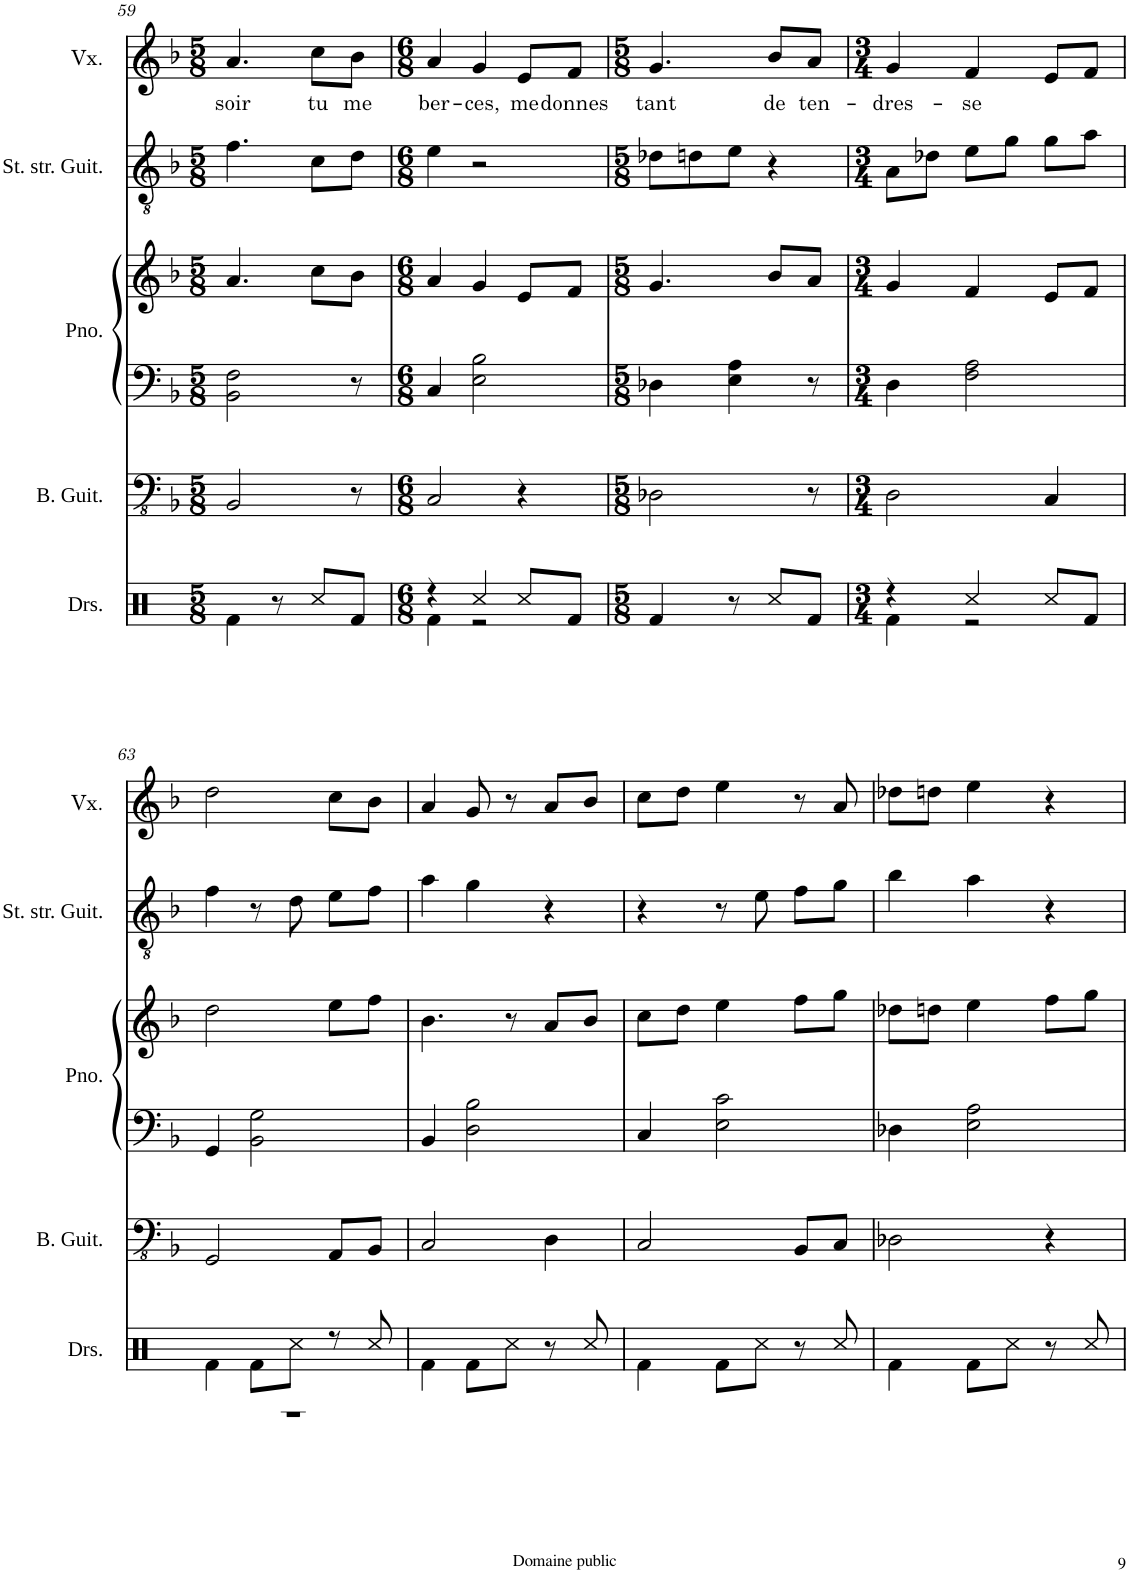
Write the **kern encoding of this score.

**kern	**kern	**kern	**kern	**kern	**kern	**text
*part5	*part4	*part3	*part3	*part2	*part1	*part1
*staff6	*staff5	*staff4	*staff3	*staff2	*staff1	*staff1
*I"Drumset	*I"Bass Guitar	*I"Piano	*	*I"Steel string Guitar	*I"Voix	*
*I'Drs.	*I'B. Guit.	*I'Pno.	*	*I'St. str. Guit.	*I'Vx.	*
!!LO:PB:g=z
*clefX	*clefFv4	*clefF4	*clefG2	*clefGv2	*clefG2	*
*k[]	*k[b-]	*k[b-]	*k[b-]	*k[b-]	*k[b-]	*
*M5/8	*M5/8	*M5/8	*M5/8	*M5/8	*M5/8	*
=59	=59	=59	=59	=59	=59	=59
!	!	!	!	!	!	!LO:LY:b
4Rf\	2BBB-/	2BB-\ 2F\	4.a/	4.f\	4.a/	soir
8r	.	.	.	.	.	.
!	!	!	!	!	!	!LO:LY:b
8Rcc/L	.	.	8cc\L	8c\L	8cc\L	tu
!	!	!	!	!	!	!LO:LY:b
8Rf/J	8r	8r	8b-\J	8d\J	8b-\J	me
=60	=60	=60	=60	=60	=60	=60
*M6/8	*M6/8	*M6/8	*M6/8	*M6/8	*M6/8	*
*^	*	*	*	*	*	*
!	!	!	!	!	!	!	!LO:LY:b
4r	4Rf\	2CC/	4C/	4a/	4e\	4a/	ber-
!	!	!	!	!	!	!	!LO:LY:b
4Rcc/	2r	.	2E\ 2B-\	4g/	2r	4g/	-ces,
!	!	!	!	!	!	!	!LO:LY:b
8Rcc/L	.	4r	.	8e/L	.	8e/L	me
!	!	!	!	!	!	!	!LO:LY:b
8Rf/J	.	.	.	8f/J	.	8f/J	donnes
*v	*v	*	*	*	*	*	*
=61	=61	=61	=61	=61	=61	=61
*M5/8	*M5/8	*M5/8	*M5/8	*M5/8	*M5/8	*
!	!	!	!	!	!	!LO:LY:b
4Rf/	2DD-X\	4D-X\	4.g/	8d-X\L	4.g/	tant
.	.	.	.	8dn\	.	.
8r	.	4E\ 4A\	.	8e\J	.	.
!	!	!	!	!	!	!LO:LY:b
8Rcc/L	.	.	8b-/L	4r	8b-/L	de
!	!	!	!	!	!	!LO:LY:b
8Rf/J	8r	8r	8a/J	.	8a/J	ten-
=62	=62	=62	=62	=62	=62	=62
*M3/4	*M3/4	*M3/4	*M3/4	*M3/4	*M3/4	*
*^	*	*	*	*	*	*
!	!	!	!	!	!	!	!LO:LY:b
4r	4Rf\	2DD\	4D\	4g/	8A\L	4g/	-dres-
.	.	.	.	.	8d-X\J	.	.
!	!	!	!	!	!	!	!LO:LY:b
4Rcc/	2r	.	2F\ 2A\	4f/	8e\L	4f/	-se
.	.	.	.	.	8g\J	.	.
8Rcc/L	.	4CC/	.	8e/L	8g\L	8e/L	.
8Rf/J	.	.	.	8f/J	8a\J	8f/J	.
!!LO:LB:g=z
=63	=63	=63	=63	=63	=63	=63	=63
4Rf\	2.r	2GGG/	4GG/	2dd\	4f\	2dd\	.
8Rf\L	.	.	2BB-\ 2G\	.	8r	.	.
8Rcc\J	.	.	.	.	8d\	.	.
8r	.	8AAA/L	.	8ee\L	8e\L	8cc\L	.
8Rcc/	.	8BBB-/J	.	8ff\J	8f\J	8b-\J	.
*v	*v	*	*	*	*	*	*
=64	=64	=64	=64	=64	=64	=64
4Rf\	2CC/	4BB-/	4.b-\	4a\	4a/	.
8Rf\L	.	2D\ 2B-\	.	4g\	8g/	.
8Rcc\J	.	.	8r	.	8r	.
8r	4DD\	.	8a/L	4r	8a/L	.
8Rcc/	.	.	8b-/J	.	8b-/J	.
=65	=65	=65	=65	=65	=65	=65
4Rf\	2CC/	4C/	8cc\L	4r	8cc\L	.
.	.	.	8dd\J	.	8dd\J	.
8Rf\L	.	2E\ 2c\	4ee\	8r	4ee\	.
8Rcc\J	.	.	.	8e\	.	.
8r	8BBB-/L	.	8ff\L	8f\L	8r	.
8Rcc/	8CC/J	.	8gg\J	8g\J	8a/	.
=66	=66	=66	=66	=66	=66	=66
4Rf\	2DD-X\	4D-X\	8dd-X\L	4b-\	8dd-X\L	.
.	.	.	8ddn\J	.	8ddn\J	.
8Rf\L	.	2E\ 2A\	4ee\	4a\	4ee\	.
8Rcc\J	.	.	.	.	.	.
8r	4r	.	8ff\L	4r	4r	.
8Rcc/	.	.	8gg\J	.	.	.
=	=	=	=	=	=	=
*-	*-	*-	*-	*-	*-	*-
